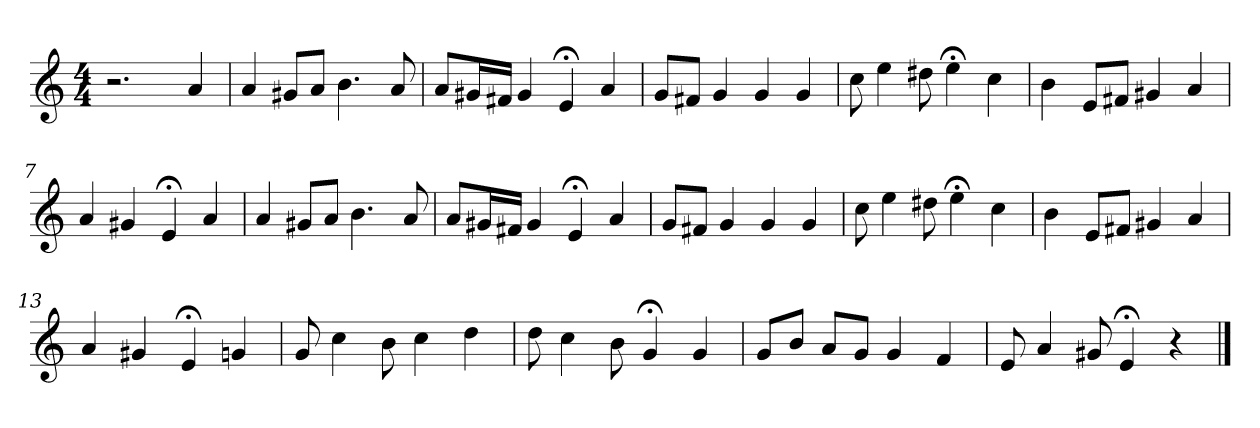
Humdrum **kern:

**kern
*part1
*staff1
*clefG2
*k[]
*C:
*M4/4
=1
2.r
4a
=2
4a
8g#X/L
8a/J
4.b
8a
=3
8a/L
16g#X/L
16f#X/JJ
4g#
4e;<
4a
=4
8g/L
8f#X/J
4g
4g
4g
=5
8cc
4ee
8dd#X
4ee;<
4cc
=6
4b
8e/L
8f#X/J
4g#X
4a
=7
4a
4g#X
4e;<
4a
=8
4a
8g#X/L
8a/J
4.b
8a
=9
8a/L
16g#X/L
16f#X/JJ
4g#
4e;<
4a
=10
8g/L
8f#X/J
4g
4g
4g
=11
8cc
4ee
8dd#X
4ee;<
4cc
=12
4b
8e/L
8f#X/J
4g#X
4a
=13
4a
4g#X
4e;<
4gn
=14
8g
4cc
8b
4cc
4dd
=15
8dd
4cc
8b
4g;<
4g
=16
8g/L
8b/J
8a/L
8g/J
4g
4f
=17
8e
4a
8g#X
4e;<
4r
==
*-
